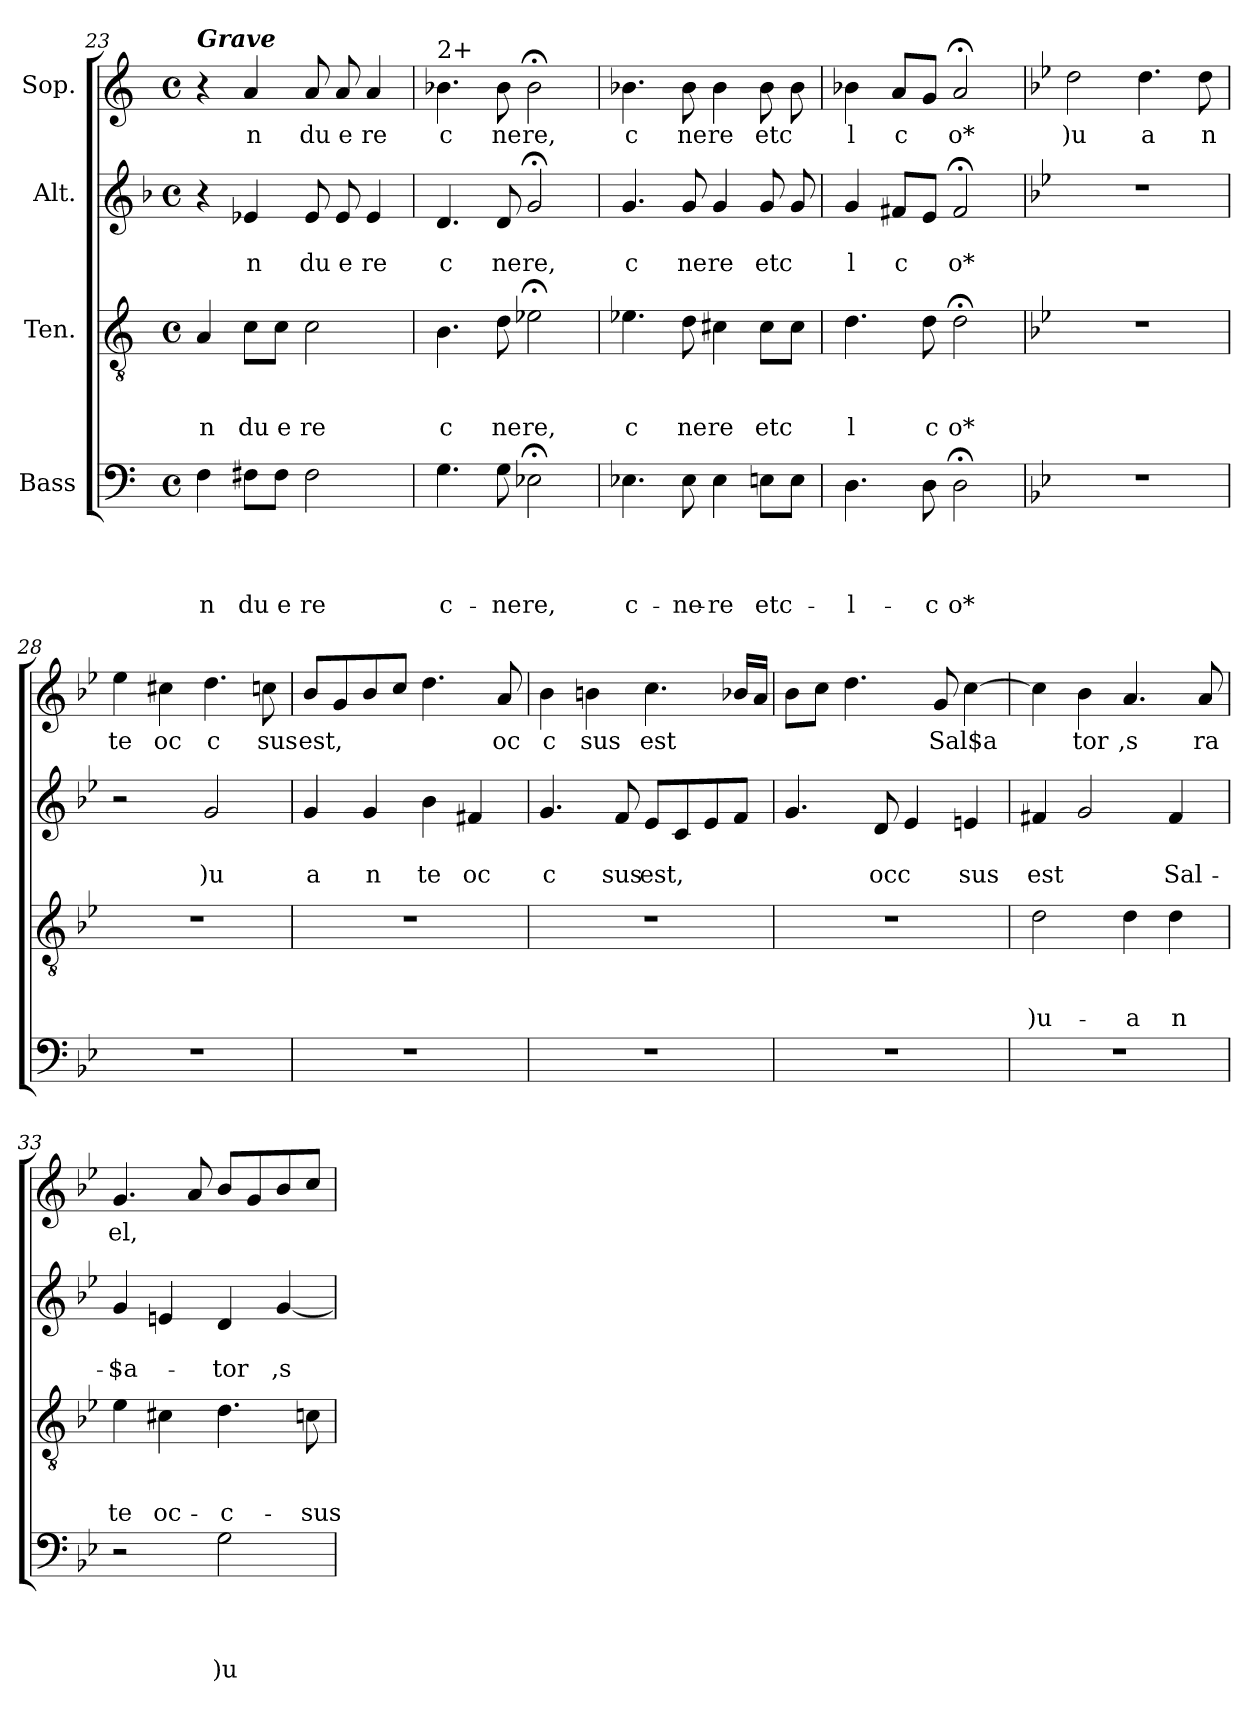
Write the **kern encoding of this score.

**kern	**text	**text	**text	**text	**kern	**text	**text	**text	**kern	**text	**text	**kern	**text
*part4	*part4	*part4	*part4	*part4	*part3	*part3	*part3	*part3	*part2	*part2	*part2	*part1	*part1
*staff4	*staff4	*staff4	*staff4	*staff4	*staff3	*staff3	*staff3	*staff3	*staff2	*staff2	*staff2	*staff1	*staff1
*I"Bass	*	*	*	*	*I"Ten.	*	*	*	*I"Alt.	*	*	*I"Sop.	*
*clefF4	*	*	*	*	*clefGv2	*	*	*	*clefG2	*	*	*clefG2	*
*ITrd-3c-5	*	*	*	*	*ITrd-3c-5	*	*	*	*	*	*	*ITrd-3c-5	*
*k[b-]	*	*	*	*	*k[b-]	*	*	*	*k[b-]	*	*	*k[b-]	*
*F:	*	*	*	*	*F:	*	*	*	*F:	*	*	*F:	*
*M4/4	*	*	*	*	*M4/4	*	*	*	*M4/4	*	*	*M4/4	*
*met(c)	*	*	*	*	*met(c)	*	*	*	*met(c)	*	*	*met(c)	*
=23	=23	=23	=23	=23	=23	=23	=23	=23	=23	=23	=23	=23	=23
!	!	!	!	!	!	!	!	!	!	!	!	!LO:TX:a:Bi:t=Grave	!
!	!	!	!	!LO:LY:b	!	!	!	!LO:LY:b	!	!	!	!	!
4B-\	.	.	.	n	4d/	.	.	n	4r	.	.	4r	.
!	!	!	!	!LO:LY:b	!	!	!	!LO:LY:b	!	!	!LO:LY:b	!	!LO:LY:b
8Bn\L	.	.	.	du	8f\L	.	.	du	4e-X/	.	n	4dd/	n
!	!	!	!	!LO:LY:b	!	!	!	!LO:LY:b	!	!	!	!	!
8B\J	.	.	.	e	8f\J	.	.	e	.	.	.	.	.
!	!	!	!	!LO:LY:b	!	!	!	!LO:LY:b	!	!	!LO:LY:b	!	!LO:LY:b
2B\	.	.	.	re	2f\	.	.	re	8e-/	.	du	8dd/	du
!	!	!	!	!	!	!	!	!	!	!	!LO:LY:b	!	!LO:LY:b
.	.	.	.	.	.	.	.	.	8e-/	.	e	8dd/	e
!	!	!	!	!	!	!	!	!	!	!	!LO:LY:b	!	!LO:LY:b
.	.	.	.	.	.	.	.	.	4e-/	.	re	4dd/	re
!!LO:LB:g=z
=24	=24	=24	=24	=24	=24	=24	=24	=24	=24	=24	=24	=24	=24
!	!	!	!	!	!	!	!	!	!	!	!	!LO:TX:a:t=2+	!
!	!	!	!	!LO:LY:b:rj	!	!	!	!LO:LY:b:rj	!	!	!LO:LY:b:rj	!	!LO:LY:b:rj
4.c\	.	.	.	c-	4.e\	.	.	c	4.d/	.	c	4.ee-X\	c
!	!	!	!	!LO:LY:b	!	!	!	!LO:LY:b	!	!	!LO:LY:b	!	!LO:LY:b
8c\	.	.	.	-ne	8g\	.	.	ne	8d/	.	ne	8ee-\	ne
!	!	!	!	!LO:LY:b	!	!	!	!LO:LY:b	!	!	!LO:LY:b	!	!LO:LY:b
2A-X;<\	.	.	.	re,	2a-X;<\	.	.	re,	2g;/	.	re,	2ee-;<\	re,
=25	=25	=25	=25	=25	=25	=25	=25	=25	=25	=25	=25	=25	=25
!	!	!	!	!LO:LY:b:rj	!	!	!	!LO:LY:b:rj	!	!	!LO:LY:b:rj	!	!LO:LY:b:rj
4.A-X\	.	.	.	c-	4.a-X\	.	.	c	4.g/	.	c	4.ee-X\	c
!	!	!	!	!LO:LY:b	!	!	!	!LO:LY:b	!	!	!LO:LY:b	!	!LO:LY:b
8A-\	.	.	.	-ne-	8g\	.	.	ne	8g/	.	ne	8ee-\	ne
!	!	!	!	!LO:LY:b	!	!	!	!LO:LY:b	!	!	!LO:LY:b	!	!LO:LY:b
4A-\	.	.	.	-re	4f#X\	.	.	re	4g/	.	re	4ee-\	re
!	!	!	!	!LO:LY:b	!	!	!	!LO:LY:b	!	!	!LO:LY:b	!	!LO:LY:b
8An\L	.	.	.	etc-	8f#\L	.	.	etc	8g/	.	etc	8ee-\	etc
8A\J	.	.	.	.	8f#\J	.	.	.	8g/	.	.	8ee-\	.
=26	=26	=26	=26	=26	=26	=26	=26	=26	=26	=26	=26	=26	=26
!	!	!	!	!LO:LY:b:rj	!	!	!	!LO:LY:b:rj	!	!	!LO:LY:b:rj	!	!LO:LY:b:rj
4.G\	.	.	.	-l-	4.g\	.	.	l	4g/	.	l	4ee-X\	l
!	!	!	!	!	!	!	!	!	!	!	!LO:LY:b	!	!LO:LY:b
.	.	.	.	.	.	.	.	.	8f#X/L	.	c	8dd/L	c
!	!	!	!	!LO:LY:b:rj	!	!	!	!LO:LY:b:rj	!	!	!	!	!
8G\	.	.	.	-c	8g\	.	.	c	8e/J	.	.	8cc/J	.
!	!	!	!	!LO:LY:b	!	!	!	!LO:LY:b	!	!	!LO:LY:b	!	!LO:LY:b
2G;<\	.	.	.	o*	2g;<\	.	.	o*	2f#;/	.	o*	2dd;/	o*
=27	=27	=27	=27	=27	=27	=27	=27	=27	=27	=27	=27	=27	=27
*k[b-e-a-]	*	*	*	*	*k[b-e-a-]	*	*	*	*k[b-e-]	*	*	*k[b-e-a-]	*
*E-:	*	*	*	*	*E-:	*	*	*	*B-:	*	*	*E-:	*
!	!	!	!	!	!	!	!	!	!	!	!	!	!LO:LY:b
1r	.	.	.	.	1r	.	.	.	1r	.	.	2gg\	)u
!	!	!	!	!	!	!	!	!	!	!	!	!	!LO:LY:b
.	.	.	.	.	.	.	.	.	.	.	.	4.gg\	a
!	!	!	!	!	!	!	!	!	!	!	!	!	!LO:LY:b
.	.	.	.	.	.	.	.	.	.	.	.	8gg\	n
=28	=28	=28	=28	=28	=28	=28	=28	=28	=28	=28	=28	=28	=28
!	!	!	!	!	!	!	!	!	!	!	!	!	!LO:LY:b
1r	.	.	.	.	1r	.	.	.	2r	.	.	4aa-\	te
!	!	!	!	!	!	!	!	!	!	!	!	!	!LO:LY:b
.	.	.	.	.	.	.	.	.	.	.	.	4ff#X\	oc
!	!	!	!	!	!	!	!	!	!	!	!LO:LY:b	!	!LO:LY:b:rj
.	.	.	.	.	.	.	.	.	2g/	.	)u	4.gg\	c
!	!	!	!	!	!	!	!	!	!	!	!	!	!LO:LY:b
.	.	.	.	.	.	.	.	.	.	.	.	8ffn\	sus
=29	=29	=29	=29	=29	=29	=29	=29	=29	=29	=29	=29	=29	=29
!	!	!	!	!	!	!	!	!	!	!	!LO:LY:b	!	!LO:LY:b
1r	.	.	.	.	1r	.	.	.	4g/	.	a	8ee-/L	est,
.	.	.	.	.	.	.	.	.	.	.	.	8cc/	.
!	!	!	!	!	!	!	!	!	!	!	!LO:LY:b	!	!
.	.	.	.	.	.	.	.	.	4g/	.	n	8ee-/	.
.	.	.	.	.	.	.	.	.	.	.	.	8ff/J	.
!	!	!	!	!	!	!	!	!	!	!	!LO:LY:b	!	!
.	.	.	.	.	.	.	.	.	4b-\	.	te	4.gg\	.
!	!	!	!	!	!	!	!	!	!	!	!LO:LY:b	!	!
.	.	.	.	.	.	.	.	.	4f#X/	.	oc	.	.
!	!	!	!	!	!	!	!	!	!	!	!	!	!LO:LY:b
.	.	.	.	.	.	.	.	.	.	.	.	8dd/	oc
=30	=30	=30	=30	=30	=30	=30	=30	=30	=30	=30	=30	=30	=30
!	!	!	!	!	!	!	!	!	!	!	!LO:LY:b:rj	!	!LO:LY:b:rj
1r	.	.	.	.	1r	.	.	.	4.g/	.	c	4ee-\	c
!	!	!	!	!	!	!	!	!	!	!	!	!	!LO:LY:b
.	.	.	.	.	.	.	.	.	.	.	.	4een\	sus
!	!	!	!	!	!	!	!	!	!	!	!LO:LY:b	!	!
.	.	.	.	.	.	.	.	.	8f/	.	sus	.	.
!	!	!	!	!	!	!	!	!	!	!	!LO:LY:b	!	!LO:LY:b
.	.	.	.	.	.	.	.	.	8e-/L	.	est,	4.ff\	est
.	.	.	.	.	.	.	.	.	8c/	.	.	.	.
.	.	.	.	.	.	.	.	.	8e-/	.	.	.	.
.	.	.	.	.	.	.	.	.	8f/J	.	.	16ee-X/LL	.
.	.	.	.	.	.	.	.	.	.	.	.	16dd/JJ	.
=31	=31	=31	=31	=31	=31	=31	=31	=31	=31	=31	=31	=31	=31
1r	.	.	.	.	1r	.	.	.	4.g/	.	.	8ee-\L	.
.	.	.	.	.	.	.	.	.	.	.	.	8ff\J	.
.	.	.	.	.	.	.	.	.	.	.	.	4.gg\	.
!	!	!	!	!	!	!	!	!	!	!	!LO:LY:b	!	!
.	.	.	.	.	.	.	.	.	8d/	.	occ	.	.
.	.	.	.	.	.	.	.	.	4e-/	.	.	.	.
!	!	!	!	!	!	!	!	!	!	!	!	!	!LO:LY:b
.	.	.	.	.	.	.	.	.	.	.	.	8cc/	Sal$a
!	!	!	!	!	!	!	!	!	!	!	!LO:LY:b	!	!
.	.	.	.	.	.	.	.	.	4en/	.	sus	[>4ff\	.
!!LO:PB:g=z
=32	=32	=32	=32	=32	=32	=32	=32	=32	=32	=32	=32	=32	=32
!	!	!	!	!	!	!	!	!LO:LY:b	!	!	!LO:LY:b	!	!
1r	.	.	.	.	2g\	.	.	)u-	4f#X/	.	est	4ff\]	.
!	!	!	!	!	!	!	!	!	!	!	!	!	!LO:LY:b
.	.	.	.	.	.	.	.	.	2g/	.	.	4ee-\	tor
!	!	!	!	!	!	!	!	!LO:LY:b	!	!	!	!	!LO:LY:b
.	.	.	.	.	4g\	.	.	-a	.	.	.	4.dd/	,s
!	!	!	!	!	!	!	!	!LO:LY:b	!	!	!LO:LY:b	!	!
.	.	.	.	.	4g\	.	.	n	4f#/	.	Sal-	.	.
!	!	!	!	!	!	!	!	!	!	!	!	!	!LO:LY:b
.	.	.	.	.	.	.	.	.	.	.	.	8dd/	ra
=33	=33	=33	=33	=33	=33	=33	=33	=33	=33	=33	=33	=33	=33
!	!	!	!	!	!	!	!	!LO:LY:b	!	!	!LO:LY:b	!	!LO:LY:b
2r	.	.	.	.	4a-\	.	.	te	4g/	.	-$a-	4.cc/	el,
!	!	!	!	!	!	!	!	!LO:LY:b	!	!	!	!	!
.	.	.	.	.	4f#X\	.	.	oc-	4en/	.	.	.	.
.	.	.	.	.	.	.	.	.	.	.	.	8dd/	.
!	!	!	!	!LO:LY:b	!	!	!	!LO:LY:b:rj	!	!	!LO:LY:b	!	!
2c\	.	.	.	)u-	4.g\	.	.	-c-	4d/	.	-tor	8ee-/L	.
.	.	.	.	.	.	.	.	.	.	.	.	8cc/	.
!	!	!	!	!	!	!	!	!	!	!	!LO:LY:b	!	!
.	.	.	.	.	.	.	.	.	[<4g/	.	,s-	8ee-/	.
!	!	!	!	!	!	!	!	!LO:LY:b	!	!	!	!	!
.	.	.	.	.	8fn\	.	.	-sus	.	.	.	8ff/J	.
=	=	=	=	=	=	=	=	=	=	=	=	=	=
*-	*-	*-	*-	*-	*-	*-	*-	*-	*-	*-	*-	*-	*-
